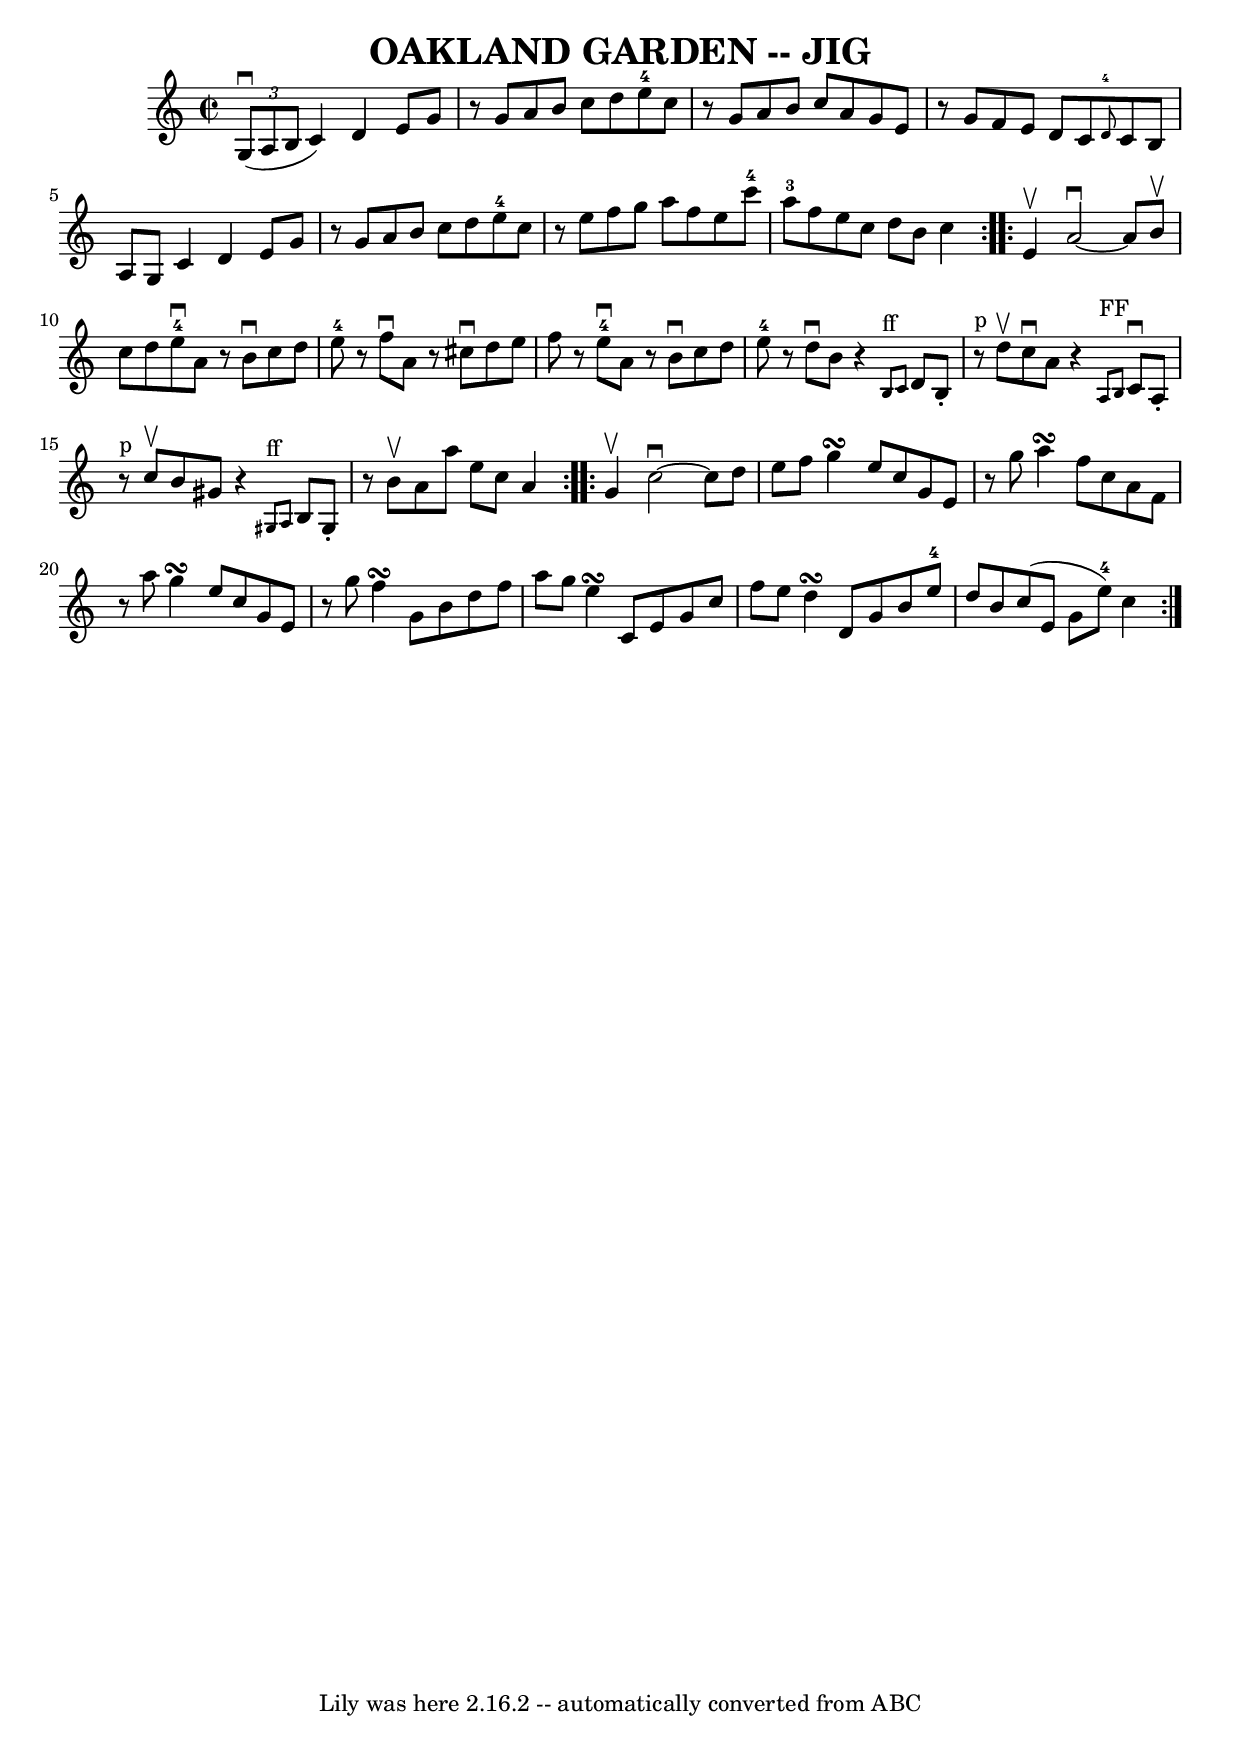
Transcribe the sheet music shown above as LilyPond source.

\version "2.16.2"
\include "Mammoth.ily"
\header {
  %% book = "Ryan's Mammoth Collection of Fiddle Tunes"
  crossRefNumber = "1"
  footnotes = ""
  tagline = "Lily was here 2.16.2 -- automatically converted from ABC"
  title = "OAKLAND GARDEN -- JIG"

}
voicedefault =  {



  \repeat volta 2 {

    \override Staff.TimeSignature #'style = #'C
    \time 2/2 
    \key c \major   \times 2/3 { g8 (^\downbow a8 b8  
			       }       
    |
    c'4) d'4 e'8 g'8    r8 g'8    |
    a'8 b'8    
    c''8 d''8 e''8-4 c''8    r8 g'8    |
    a'8 b'8 c''8   
    a'8 g'8 e'8    r8 g'8    |
    f'8 e'8 d'8 c'8    
    \grace { d'8-4 
	   } c'8 b8 a8 g8        |
    c'4 d'4    
    e'8 g'8    r8 g'8    |
    a'8 b'8 c''8 d''8 e''8-4   
    c''8    r8 e''8    |
    f''8 g''8 a''8 f''8 e''8 c'''8 
    -4 a''8-3 f''8    |
    e''8 c''8 d''8 b'8 c''4    
  }  
  
  \repeat volta 2 {
    e'4^\upbow       |
    a'2^\downbow  ~ a'8    
    b'8^\upbow c''8 d''8    |
    e''8-4^\downbow a'8    r8 b'8 
    ^\downbow c''8 d''8 e''8-4   r8   |
    f''8^\downbow a'8    
    r8 cis''8^\downbow d''8 e''8 f''8    r8   |
    e''8 
    -4^\downbow a'8    r8 b'8^\downbow c''8 d''8 e''8-4   r8       
    |
    d''8^\downbow b'8    r4   \grace { b8^"ff" c'8  
				     } d'8    
    b8 -.     r8^"p" d''8^\upbow   |
    c''8^\downbow a'8    r4   
    \grace { a8^"FF" b8  
	   } c'8^\downbow a8 -.     r8^"p" c''8^\upbow   
    |
    b'8 gis'8    r4   \grace { gis8^"ff" a8  
			     } b8 gis8 
    -.   r8 b'8^\upbow   |
    a'8 a''8 e''8 c''8 a'4    
  }     

  \repeat volta 2 {
    g'4^\upbow       |
    c''2^\downbow  ~ c''8    
    d''8 e''8 f''8    |
    g''4\turn e''8 c''8 g'8 e'8    
    r8 g''8    |
    a''4\turn f''8 c''8 a'8 f'8    r8 a''8    
    |
    g''4\turn e''8 c''8 g'8 e'8    r8 g''8        |
    
    f''4\turn g'8 b'8 d''8 f''8 a''8 g''8    |
    e''4 
    \turn c'8 e'8 g'8 c''8 f''8 e''8    |
    d''4\turn    
    d'8 g'8 b'8 e''8-4 d''8 b'8    |
    c''8 (e'8 g'8  
    e''8-4) c''4    
  }   

}

\score{
  <<

    \context Staff="default"
    {
      \voicedefault 
      
    }

  >>
  \layout {
    
  }
  \midi {
  }

}
